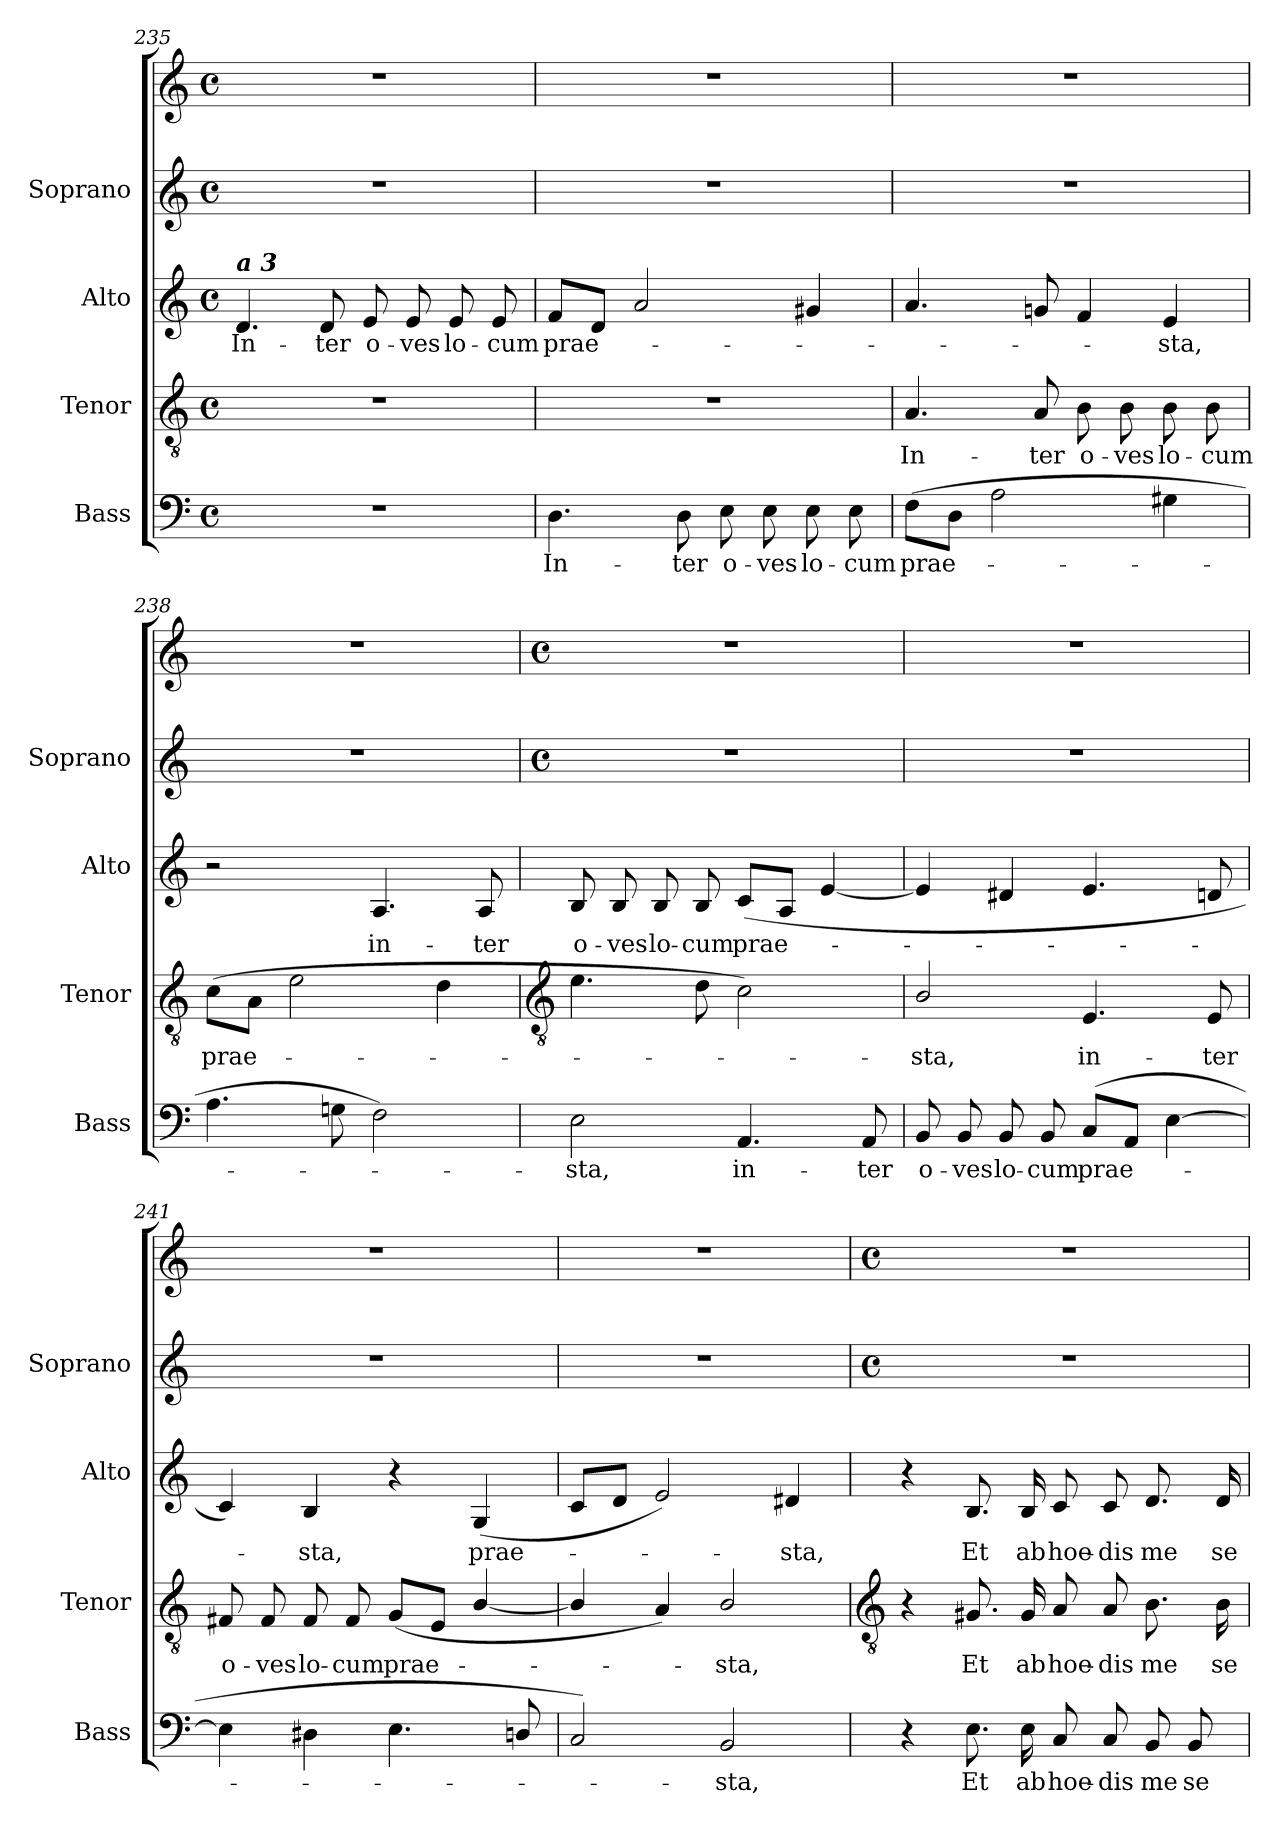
**kern	**text	**kern	**text	**kern	**text	**kern	**kern
*part4	*part4	*part3	*part3	*part2	*part2	*part1	*part1
*staff5	*staff5	*staff4	*staff4	*staff3	*staff3	*staff2	*staff1
*I"Bass	*	*I"Tenor	*	*I"Alto	*	*I"Soprano	*
*I'Bass	*	*I'Tenor	*	*I'Alto	*	*I'Soprano	*
!!LO:LB:g=z
*clefF4	*	*clefGv2	*	*clefG2	*	*clefG2	*clefG2
*k[]	*	*k[]	*	*k[]	*	*k[]	*k[]
*C:	*	*C:	*	*C:	*	*C:	*C:
*M4/4	*	*M4/4	*	*M4/4	*	*M4/4	*M4/4
*met(c)	*	*met(c)	*	*met(c)	*	*met(c)	*met(c)
=235	=235	=235	=235	=235	=235	=235	=235
!	!	!	!	!LO:TX:a:Bi:t=a 3	!	!	!
!	!	!	!	!	!LO:LY:b	!	!
1r	.	1r	.	4.d	In-	1r	1r
!	!	!	!	!	!LO:LY:b	!	!
.	.	.	.	8d	-ter	.	.
!	!	!	!	!	!LO:LY:b	!	!
.	.	.	.	8e	o-	.	.
!	!	!	!	!	!LO:LY:b	!	!
.	.	.	.	8e	-ves	.	.
!	!	!	!	!	!LO:LY:b	!	!
.	.	.	.	8e	lo-	.	.
!	!	!	!	!	!LO:LY:b	!	!
.	.	.	.	8e	-cum	.	.
=236	=236	=236	=236	=236	=236	=236	=236
!	!LO:LY:b	!	!	!	!LO:LY:b	!	!
4.D	In-	1r	.	8fL	prae-	1r	1r
.	.	.	.	8dJ	.	.	.
.	.	.	.	2a	.	.	.
!	!LO:LY:b	!	!	!	!	!	!
8D	-ter	.	.	.	.	.	.
!	!LO:LY:b	!	!	!	!	!	!
8E	o-	.	.	.	.	.	.
!	!LO:LY:b	!	!	!	!	!	!
8E	-ves	.	.	.	.	.	.
!	!LO:LY:b	!	!	!	!	!	!
8E	lo-	.	.	4g#X	.	.	.
!	!LO:LY:b	!	!	!	!	!	!
8E	-cum	.	.	.	.	.	.
=237	=237	=237	=237	=237	=237	=237	=237
!	!LO:LY:b	!	!LO:LY:b	!	!	!	!
(>8FL	prae-	4.A	In-	4.a	.	1r	1r
8DJ	.	.	.	.	.	.	.
2A	.	.	.	.	.	.	.
!	!	!	!LO:LY:b	!	!	!	!
.	.	8A	-ter	8gn	.	.	.
!	!	!	!LO:LY:b	!	!	!	!
.	.	8B	o-	4f	.	.	.
!	!	!	!LO:LY:b	!	!	!	!
.	.	8B	-ves	.	.	.	.
!	!	!	!LO:LY:b	!	!LO:LY:b	!	!
4G#X	.	8B	lo-	4e	sta,	.	.
!	!	!	!LO:LY:b	!	!	!	!
.	.	8B	-cum	.	.	.	.
=238	=238	=238	=238	=238	=238	=238	=238
!	!	!	!LO:LY:b	!	!	!	!
4.A	.	(>8cL	prae-	2r	.	1r	1r
.	.	8AJ	.	.	.	.	.
.	.	2e	.	.	.	.	.
8Gn	.	.	.	.	.	.	.
!	!	!	!	!	!LO:LY:b	!	!
2F)	.	.	.	4.A	in-	.	.
.	.	4d	.	.	.	.	.
!	!	!	!	!	!LO:LY:b	!	!
.	.	.	.	8A	-ter	.	.
!!LO:LB:g=z
=239	=239	=239	=239	=239	=239	=239	=239
*	*	*clefGv2	*	*	*	*	*
*	*	*	*	*	*	*M4/4	*M4/4
*	*	*	*	*	*	*met(c)	*met(c)
!	!LO:LY:b	!	!	!	!LO:LY:b	!	!
2E	sta,	4.e	.	8B	o-	1r	1r
!	!	!	!	!	!LO:LY:b	!	!
.	.	.	.	8B	-ves	.	.
!	!	!	!	!	!LO:LY:b	!	!
.	.	.	.	8B	lo-	.	.
!	!	!	!	!	!LO:LY:b	!	!
.	.	8d	.	8B	-cum	.	.
!	!LO:LY:b	!	!	!	!LO:LY:b	!	!
4.AA	in-	2c)	.	(<8cL	prae-	.	.
.	.	.	.	8AJ	.	.	.
.	.	.	.	[4e	.	.	.
!	!LO:LY:b	!	!	!	!	!	!
8AA	-ter	.	.	.	.	.	.
=240	=240	=240	=240	=240	=240	=240	=240
!	!LO:LY:b	!	!LO:LY:b	!	!	!	!
8BB	o-	2B/	sta,	4e]	.	1r	1r
!	!LO:LY:b	!	!	!	!	!	!
8BB	-ves	.	.	.	.	.	.
!	!LO:LY:b	!	!	!	!	!	!
8BB	lo-	.	.	4d#X	.	.	.
!	!LO:LY:b	!	!	!	!	!	!
8BB	-cum	.	.	.	.	.	.
!	!LO:LY:b	!	!LO:LY:b	!	!	!	!
(<8CL	prae-	4.E	in-	4.e	.	.	.
8AAJ	.	.	.	.	.	.	.
[4E	.	.	.	.	.	.	.
!	!	!	!LO:LY:b	!	!	!	!
.	.	8E	-ter	8d	.	.	.
=241	=241	=241	=241	=241	=241	=241	=241
!	!	!	!LO:LY:b	!	!	!	!
4E]	.	8F#X	o-	4c)	.	1r	1r
!	!	!	!LO:LY:b	!	!	!	!
.	.	8F#	-ves	.	.	.	.
!	!	!	!LO:LY:b	!	!LO:LY:b	!	!
4D#X	.	8F#	lo-	4B	sta,	.	.
!	!	!	!LO:LY:b	!	!	!	!
.	.	8F#	-cum	.	.	.	.
!	!	!	!LO:LY:b	!	!	!	!
4.E	.	(<8GL	prae-	4r	.	.	.
.	.	8EJ	.	.	.	.	.
!	!	!	!	!	!LO:LY:b	!	!
.	.	[4B/	.	(<4G	prae-	.	.
8D/	.	.	.	.	.	.	.
=242	=242	=242	=242	=242	=242	=242	=242
2C)	.	4B/]	.	8cL	.	1r	1r
.	.	.	.	8dJ	.	.	.
.	.	4A)	.	2e)	.	.	.
!	!LO:LY:b	!	!LO:LY:b	!	!	!	!
2BB	sta,	2B/	sta,	.	.	.	.
!	!	!	!	!	!LO:LY:b	!	!
.	.	.	.	4d#X	sta,	.	.
!!LO:LB:g=z
=243	=243	=243	=243	=243	=243	=243	=243
*	*	*clefGv2	*	*	*	*	*
*	*	*	*	*	*	*M4/4	*M4/4
*	*	*	*	*	*	*met(c)	*met(c)
4r	.	4r	.	4r	.	1r	1r
!	!LO:LY:b	!	!LO:LY:b	!	!LO:LY:b	!	!
8.E	Et	8.G#X	Et	8.B	Et	.	.
!	!LO:LY:b	!	!LO:LY:b	!	!LO:LY:b	!	!
16E	ab	16G#	ab	16B	ab	.	.
!	!LO:LY:b	!	!LO:LY:b	!	!LO:LY:b	!	!
8C	hoe-	8A	hoe-	8c	hoe-	.	.
!	!LO:LY:b	!	!LO:LY:b	!	!LO:LY:b	!	!
8C	-dis	8A	-dis	8c	-dis	.	.
!	!LO:LY:b	!	!LO:LY:b	!	!LO:LY:b	!	!
8BB	me	8.B	me	8.d	me	.	.
!	!LO:LY:b	!	!	!	!	!	!
8BB	se-	.	.	.	.	.	.
!	!	!	!LO:LY:b	!	!LO:LY:b	!	!
.	.	16B	se-	16d	se-	.	.
=	=	=	=	=	=	=	=
*-	*-	*-	*-	*-	*-	*-	*-
